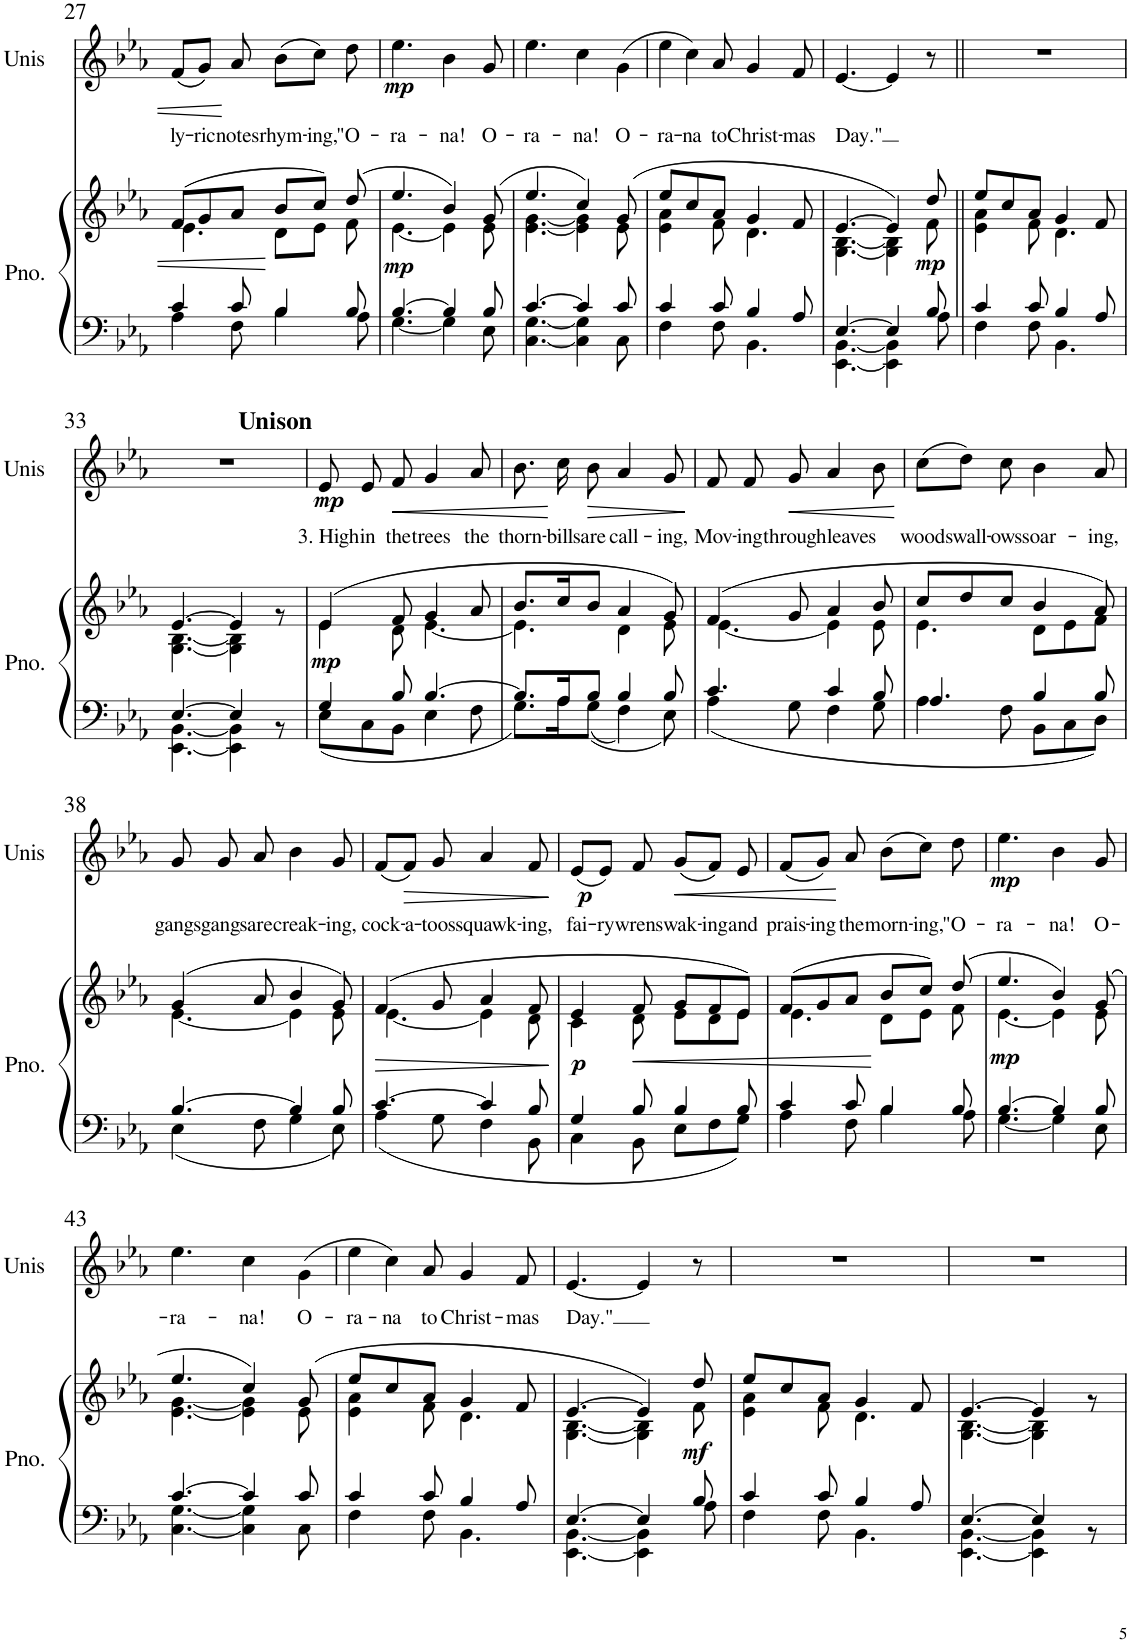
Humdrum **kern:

**kern	**kern	**dynam	**kern	**text	**dynam
*part2	*part2	*part2	*part1	*part1	*part1
*staff3	*staff2	*staff2/3	*staff1	*staff1	*staff1
*I"Piano	*	*	*I"Unison	*	*
*I'Pno.	*	*	*I'Unis	*	*
!!LO:PB:g=z
*clefF4	*clefG2	*	*clefG2	*	*
*k[b-e-a-]	*k[b-e-a-]	*	*k[b-e-a-]	*	*
*M6/8	*M6/8	*	*M6/8	*	*
=27	=27	=27	=27	=27	=27
*^	*^	*	*	*	*
!	!	!	!	!	!	!LO:LY:b	!
4c/	4A-\	(8f/L	4.e-\	.	(8f/L	ly-	.
!	!	!	!	!	!	!LO:LY:b	!
.	.	8g/	.	.	8g/J)	-ric	.
!	!	!	!	!	!	!LO:LY:b	!
8c/	8F\	8a-/J	.	.	8a-/	notes	.
!	!	!	!	!	!	!LO:LY:b	!
4B-/	4B-\	8b-/L	8d\L	.	(8b-\L	rhym-	.
!	!	!	!	!	!	!LO:LY:b	!
.	.	8cc/J)	8e-\J	.	8cc\J)	-ing,	.
!	!	!	!	!	!	!LO:LY:b	!
8B-/	8A-\	(8dd/	8f\	.	8dd\	"O-	.
=28	=28	=28	=28	=28	=28	=28	=28
!	!	!	!	!LO:DY:b	!	!LO:LY:b	!LO:DY:b
[4.B-/	[4.G\	4.ee-/	[4.e-\	mp	4.ee-\	-ra-	mp
!	!	!	!	!	!	!LO:LY:b	!
4B-/]	4G\]	4b-/)	4e-\]	.	4b-\	-na!	.
!	!	!	!	!	!	!LO:LY:b	!
8B-/	8E-\	(8g/	8e-\	.	8g/	O-	.
=29	=29	=29	=29	=29	=29	=29	=29
!	!	!	!	!	!	!LO:LY:b	!
[4.c/	[4.C\ [4.G\	4.ee-/	[4.e-\ [4.g\	.	4.ee-\	-ra-	.
!	!	!	!	!	!	!LO:LY:b	!
4c/]	4C\] 4G\]	4cc/)	4e-\] 4g\]	.	4cc\	-na!	.
!	!	!	!	!	!	!LO:LY:b	!
8c/	8C\	(8g/	8e-\	.	(8g\L	O-	.
=30	=30	=30	=30	=30	=30	=30	=30
!	!	!	!	!	!	!LO:LY:b	!
4c/	4F\	8ee-/L	4e-\ 4a-\	.	8ee-\	-ra-	.
!	!	!	!	!	!	!LO:LY:b	!
.	.	8cc/	.	.	8cc\J)	-na	.
!	!	!	!	!	!	!LO:LY:b	!
8c/	8F\	8a-/J	8f\	.	8a-/	to	.
!	!	!	!	!	!	!LO:LY:b	!
4B-/	4.BB-\	4g/	4.d\	.	4g/	Christ-	.
!	!	!	!	!	!	!LO:LY:b	!
8A-/	.	8f/	.	.	8f/	-mas	.
=31	=31	=31	=31	=31	=31	=31	=31
!	!	!	!	!	!	!LO:LY:b	!
[4.E-/	[4.EE-\ [4.BB-\	[4.e-/	[4.G\ [4.B-\	.	[4.e-/	Day."	.
4E-/]	4EE-\] 4BB-\]	4e-/])	4G\] 4B-\]	.	4e-/]	.	.
!	!	!	!	!LO:DY:b	!	!	!
8B-/	8A-\	8dd/	8f\	mp	8r	.	.
=32||	=32||	=32||	=32||	=32||	=32||	=32||	=32||
4c/	4F\	8ee-/L	4e-\ 4a-\	.	2.r	.	.
.	.	8cc/	.	.	.	.	.
8c/	8F\	8a-/J	8f\	.	.	.	.
4B-/	4.BB-\	4g/	4.d\	.	.	.	.
8A-/	.	8f/	.	.	.	.	.
!!LO:LB:g=z
=33	=33	=33	=33	=33	=33	=33	=33
[4.E-/	[4.EE-\ [4.BB-\	[4.e-/	[4.G\ [4.B-\	.	2.r	.	.
4E-/]	4EE-\] 4BB-\]	4e-/]	4G\] 4B-\]	.	.	.	.
8ryy	8r	8ryy	8r	.	.	.	.
=34	=34	=34	=34	=34	=34	=34	=34
!	!	!	!	!	!LO:TX:a:B:t=Unison	!	!
!	!	!	!	!LO:DY:b	!	!LO:LY:b	!LO:DY:b
4G/	8E-\L	(4e-/	4e-\	mp	8e-/	3. High	mp
!	!	!	!	!	!	!LO:LY:b	!
.	8C\	.	.	.	8e-/	in	.
!	!	!	!	!	!	!LO:LY:b	!LO:HP:b
8B-/	8BB-\J	8f/	8d\	.	8f/	the	<
!	!	!	!	!	!	!LO:LY:b	!
[4.B-/	4E-\	4g/	[4.e-\	.	4g/	trees	.
!	!	!	!	!	!	!LO:LY:b	!
.	8F\	8a-/	.	.	8a-/	the	.
=35	=35	=35	=35	=35	=35	=35	=35
!	!	!	!	!	!	!LO:LY:b	!
8.B-/L]	8.G\L	8.b-/L	4.e-\]	.	8.b-\	thorn-	.
!	!	!	!	!	!	!LO:LY:b	!
16A-/K	16A-\K	16cc/K	.	.	16cc\	-bills	[
!	!	!	!	!	!	!LO:LY:b	!LO:HP:b
8B-/J	8G\J	8b-/J	.	.	8b-\	are	>
!	!	!	!	!	!	!LO:LY:b	!
4B-/	4F\	4a-/	4d\	.	4a-/	call-	.
!	!	!	!	!	!	!LO:LY:b	!
8B-/	8E-\	8g/)	8e-\	.	8g/	-ing,	.
*v	*v	*	*	*	*	*	*
*	*v	*v	*	*	*	*
.	.	.	.	.	]
=36	=36	=36	=36	=36	=36
*^	*^	*	*	*	*
!	!	!	!	!	!	!LO:LY:b	!
4.c/	4A-\	(4f/	[4.e-\	.	8f/	Mov-	.
!	!	!	!	!	!	!LO:LY:b	!
.	.	.	.	.	8f/	-ing	.
!	!	!	!	!	!	!LO:LY:b	!LO:HP:b
.	8G\	8g/	.	.	8g/	through	<
!	!	!	!	!	!	!LO:LY:b	!
4c/	4F\	4a-/	4e-\]	.	4a-/	-leaves	.
8B-/	8G\	8b-/	8e-\	.	8b-\	.	.
*v	*v	*	*	*	*	*	*
*	*v	*v	*	*	*	*
.	.	.	.	.	[
=37	=37	=37	=37	=37	=37
*^	*^	*	*	*	*
!	!	!	!	!	!	!LO:LY:b	!
4.A-/	4A-\	8cc/L	4.e-\	.	(8cc\L	wood	.
!	!	!	!	!	!	!LO:LY:b	!
.	.	8dd/	.	.	8dd\J)	swall-	.
!	!	!	!	!	!	!LO:LY:b	!
.	8F\	8cc/J	.	.	8cc\	-ows	.
!	!	!	!	!	!	!LO:LY:b	!
4B-/	8BB-\L	4b-/	8d\L	.	4b-\	soar-	.
.	8C\	.	8e-\	.	.	.	.
!	!	!	!	!	!	!LO:LY:b	!
8B-/	8D\J	8a-/)	8f\J	.	8a-/	-ing,	.
!!LO:LB:g=z
=38	=38	=38	=38	=38	=38	=38	=38
!	!	!	!	!	!	!LO:LY:b	!
[4.B-/	4E-\	(4g/	[4.e-\	.	8g/	gangs	.
!	!	!	!	!	!	!LO:LY:b	!
.	.	.	.	.	8g/	gangs	.
!	!	!	!	!	!	!LO:LY:b	!
.	8F\	8a-/	.	.	8a-/	are	.
!	!	!	!	!	!	!LO:LY:b	!
4B-/]	4G\	4b-/	4e-\]	.	4b-\	creak-	.
!	!	!	!	!	!	!LO:LY:b	!
8B-/	8E-\	8g/)	8e-\	.	8g/	-ing,	.
=39	=39	=39	=39	=39	=39	=39	=39
!	!	!	!	!LO:HP:b	!	!LO:LY:b	!
[4.c/	4A-\	(4f/	[4.e-\	>	(8f/L	cock-	.
!	!	!	!	!	!	!LO:LY:b	!LO:HP:b
.	.	.	.	.	8f/J)	-a-	>
!	!	!	!	!	!	!LO:LY:b	!
.	8G\	8g/	.	.	8g/	-toos	.
!	!	!	!	!	!	!LO:LY:b	!
4c/]	4F\	4a-/	4e-\]	.	4a-/	squawk-	.
!	!	!	!	!	!	!LO:LY:b	!
8B-/	8BB-\	8f/	8d\	.	8f/	-ing,	.
*v	*v	*	*	*	*	*	*
*	*v	*v	*	*	*	*
.	.	]	.	.	]
=40	=40	=40	=40	=40	=40
*^	*^	*	*	*	*
!	!	!	!	!LO:DY:b	!	!LO:LY:b	!LO:DY:b
4G/	4C\	4e-/	4c\	p	(8e-/L	fai-	p
!	!	!	!	!	!	!LO:LY:b	!
.	.	.	.	.	8e-/J)	-ry	.
!	!	!	!	!LO:HP:b	!	!LO:LY:b	!
8B-/	8BB-\	8f/	8d\	<	8f/	wrens	.
!	!	!	!	!	!	!LO:LY:b	!LO:HP:b
4B-/	8E-\L	8g/L	8e-\L	.	(8g/L	wak-	<
!	!	!	!	!	!	!LO:LY:b	!
.	8F\	8f/	8d\	.	8f/J)	-ing	.
!	!	!	!	!	!	!LO:LY:b	!
8B-/	8G\J	8e-/J)	8e-\J	.	8e-/	and	.
=41	=41	=41	=41	=41	=41	=41	=41
!	!	!	!	!	!	!LO:LY:b	!
4c/	4A-\	(8f/L	4.e-\	.	(8f/L	prais-	.
!	!	!	!	!	!	!LO:LY:b	!
.	.	8g/	.	.	8g/J)	-ing	.
!	!	!	!	!	!	!LO:LY:b	!
8c/	8F\	8a-/J	.	.	8a-/	the	[
!	!	!	!	!	!	!LO:LY:b	!
4B-/	4B-\	8b-/L	8d\L	[	(8b-\L	morn-	.
!	!	!	!	!	!	!LO:LY:b	!
.	.	8cc/J)	8e-\J	.	8cc\J)	-ing,	.
!	!	!	!	!	!	!LO:LY:b	!
8B-/	8A-\	(8dd/	8f\	.	8dd\	"O-	.
=42	=42	=42	=42	=42	=42	=42	=42
!	!	!	!	!LO:DY:b	!	!LO:LY:b	!LO:DY:b
[4.B-/	[4.G\	4.ee-/	[4.e-\	mp	4.ee-\	-ra-	mp
!	!	!	!	!	!	!LO:LY:b	!
4B-/]	4G\]	4b-/)	4e-\]	.	4b-\	-na!	.
!	!	!	!	!	!	!LO:LY:b	!
8B-/	8E-\	(8g/	8e-\	.	8g/	O-	.
!!LO:LB:g=z
=43	=43	=43	=43	=43	=43	=43	=43
!	!	!	!	!	!	!LO:LY:b	!
[4.c/	[4.C\ [4.G\	4.ee-/	[4.e-\ [4.g\	.	4.ee-\	-ra-	.
!	!	!	!	!	!	!LO:LY:b	!
4c/]	4C\] 4G\]	4cc/)	4e-\] 4g\]	.	4cc\	-na!	.
!	!	!	!	!	!	!LO:LY:b	!
8c/	8C\	(8g/	8e-\	.	(8g\L	O-	.
=44	=44	=44	=44	=44	=44	=44	=44
!	!	!	!	!	!	!LO:LY:b	!
4c/	4F\	8ee-/L	4e-\ 4a-\	.	8ee-\	-ra-	.
!	!	!	!	!	!	!LO:LY:b	!
.	.	8cc/	.	.	8cc\J)	-na	.
!	!	!	!	!	!	!LO:LY:b	!
8c/	8F\	8a-/J	8f\	.	8a-/	to	.
!	!	!	!	!	!	!LO:LY:b	!
4B-/	4.BB-\	4g/	4.d\	.	4g/	Christ-	.
!	!	!	!	!	!	!LO:LY:b	!
8A-/	.	8f/	.	.	8f/	-mas	.
=45	=45	=45	=45	=45	=45	=45	=45
!	!	!	!	!	!	!LO:LY:b	!
[4.E-/	[4.EE-\ [4.BB-\	[4.e-/	[4.G\ [4.B-\	.	[4.e-/	Day."	.
4E-/]	4EE-\] 4BB-\]	4e-/])	4G\] 4B-\]	.	4e-/]	.	.
!	!	!	!	!LO:DY:b	!	!	!
8B-/	8A-\	8dd/	8f\	mf	8r	.	.
=46	=46	=46	=46	=46	=46	=46	=46
4c/	4F\	8ee-/L	4e-\ 4a-\	.	2.r	.	.
.	.	8cc/	.	.	.	.	.
8c/	8F\	8a-/J	8f\	.	.	.	.
4B-/	4.BB-\	4g/	4.d\	.	.	.	.
8A-/	.	8f/	.	.	.	.	.
=47	=47	=47	=47	=47	=47	=47	=47
[4.E-/	[4.EE-\ [4.BB-\	[4.e-/	[4.G\ [4.B-\	.	2.r	.	.
4E-/]	4EE-\] 4BB-\]	4e-/]	4G\] 4B-\]	.	.	.	.
8ryy	8r	8ryy	8r	.	.	.	.
*v	*v	*	*	*	*	*	*
*	*v	*v	*	*	*	*
=	=	=	=	=	=
*-	*-	*-	*-	*-	*-
